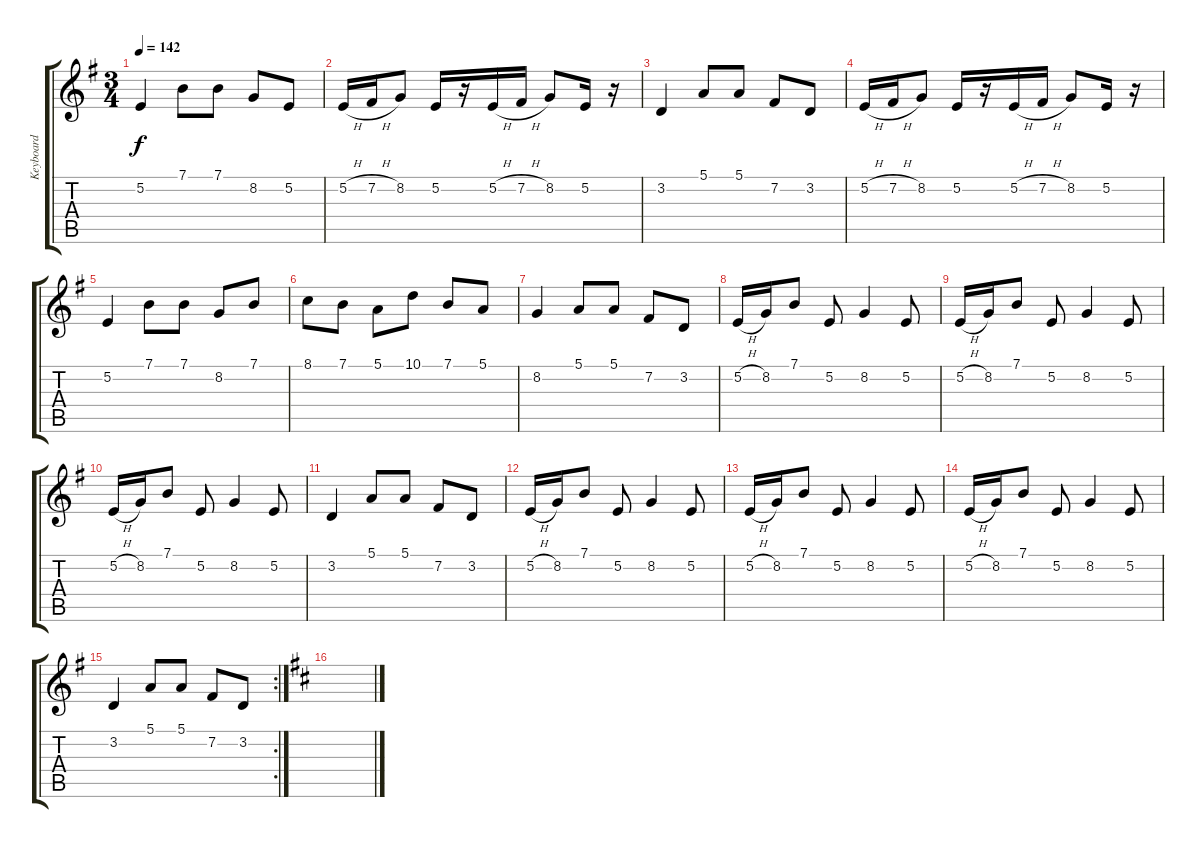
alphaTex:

\track ("Keyboard" "Keyboard") {instrument lead5charang}
\staff {score tabs}
\tuning (E4 B3 G3 D3 A2 E2) {hide}
\ts (3 4)
\tempo 142
\clef g2
\ks eminor
5.2.4{dy f} 7.1.8 7.1.8 8.2.8 5.2.8 |
5.2{h}.16 7.2{h}.16 8.2.8 5.2.16 r.16 5.2{h}.16 7.2{h}.16 8.2.8 5.2.16 r.16 |
3.2.4 5.1.8 5.1.8 7.2.8 3.2.8 |
5.2{h}.16 7.2{h}.16 8.2.8 5.2.16 r.16 5.2{h}.16 7.2{h}.16 8.2.8 5.2.16 r.16 |
5.2.4 7.1.8 7.1.8 8.2.8 7.1.8 |
8.1.8 7.1.8 5.1.8 10.1.8 7.1.8 5.1.8 |
8.2.4 5.1.8 5.1.8 7.2.8 3.2.8 |
5.2{h}.16 8.2.16 7.1.8 5.2.8 8.2.4 5.2.8 |
5.2{h}.16 8.2.16 7.1.8 5.2.8 8.2.4 5.2.8 |
5.2{h}.16 8.2.16 7.1.8 5.2.8 8.2.4 5.2.8 |
3.2.4 5.1.8 5.1.8 7.2.8 3.2.8 |
5.2{h}.16 8.2.16 7.1.8 5.2.8 8.2.4 5.2.8 |
5.2{h}.16 8.2.16 7.1.8 5.2.8 8.2.4 5.2.8 |
5.2{h}.16 8.2.16 7.1.8 5.2.8 8.2.4 5.2.8 |
\rc 2
3.2.4 5.1.8 5.1.8 7.2.8 3.2.8 |
\ks d
